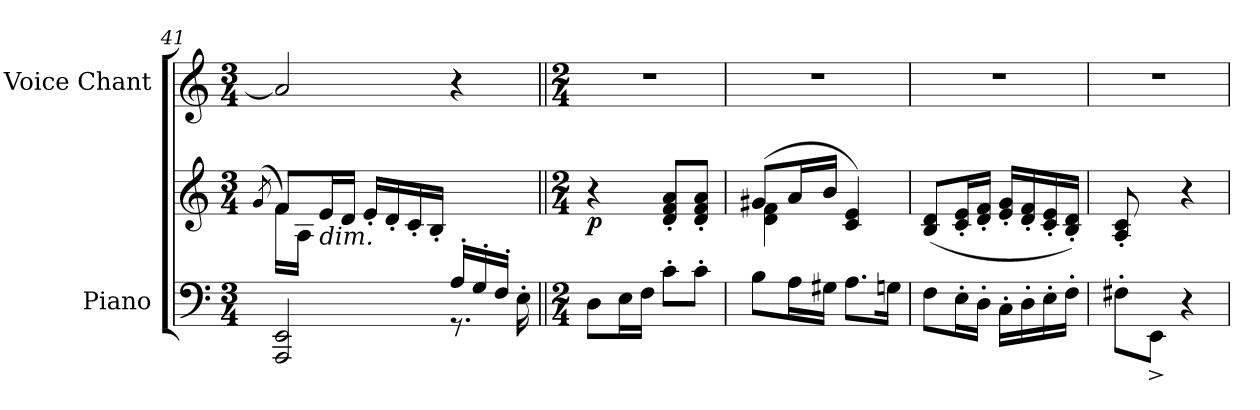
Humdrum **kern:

**kern	**kern	**dynam	**kern
*part2	*part2	*part2	*part1
*staff3	*staff2	*staff2/3	*staff1
*I"Piano	*	*	*I"Voice Chant
*I'Pno	*	*	*
*clefF4	*clefG2	*	*clefG2
*k[]	*k[]	*	*k[]
*M3/4	*M3/4	*	*M3/4
=41	=41	=41	=41
.	(8qg/	.	.
*^	*^	*	*
2ryy	2AAA/ 2EE/	(8f/L)	16f\LL	.	2a/]
.	.	.	16A\JJ	.	.
!	!	!LO:TX:b:i:t=dim.	!	!	!
.	.	16e/L	2ryy	.	.
.	.	16d/JJ	.	.	.
.	.	16e'/LL	.	.	.
.	.	16d'/	.	.	.
.	.	16c'/	.	.	.
.	.	16B'/JJ	.	.	.
16A'>/LL	8.r	8.ryy	.	.	4r
16G'>/	.	.	.	.	.
16F'>/JJ	.	.	8ryy	.	.
16ryy	16E'\)	16ryy	.	.	.
*v	*v	*	*	*	*
*	*v	*v	*	*
!!LO:PB:g=z
=42||	=42||	=42||	=42||
*M2/4	*M2/4	*	*M2/4
*^	*	*	*
!	!	!	!LO:DY:b	!
*v	*v	*	*	*
8D\L	4r	p	2r
16E\L	.	.	.
16F\JJ	.	.	.
8c'\L	8d/' 8f/' 8a/'L	.	.
8c'\J	8d/' 8f/' 8a/'J	.	.
=43	=43	=43	=43
*	*^	*	*
8B\L	(8g#X/L	4d\ 4f\	.	2r
16A\L	16a/L	.	.	.
16G#X\JJ	16b/JJ	.	.	.
8.A\L	4c/ 4e/)	4ryy	.	.
16Gn\Jk	.	.	.	.
*	*v	*v	*	*
=44	=44	=44	=44
8F\L	(8B/ 8d/L	.	2r
16E'\L	16c/' 16e/'L	.	.
16D'\JJ	16d/' 16f/'JJ	.	.
16C'\LL	16e/' 16g/'LL	.	.
16D'\	16d/' 16f/'	.	.
16E'\	16c/' 16e/'	.	.
16F'\JJ	16B/' 16d/'JJ)	.	.
=45	=45	=45	=45
*^	*	*	*
8ryy	8F#X'\L	8A/' 8c/'L	.	2r
8D/ 8G#X/ 8B/J	8EE^<\J	8ryy	.	.
4ryy	4r	4r	.	.
*v	*v	*	*	*
=	=	=	=
*-	*-	*-	*-
